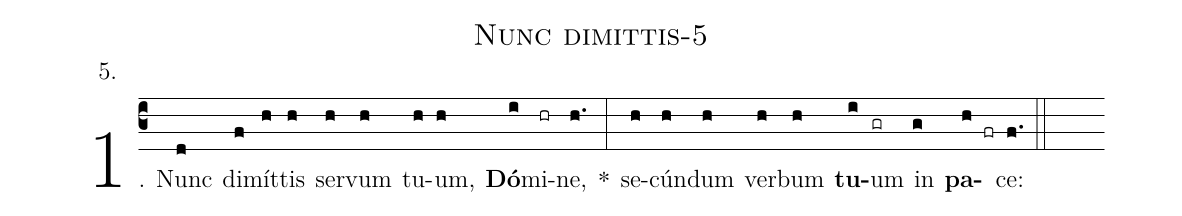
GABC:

name: Nunc dimittis-5;
annotation: 5.;
%%
(c3)1. Nunc(d) di(f)mít(h)tis(h) ser(h)vum(h) tu(h)um,(h) <b>Dó</b>(i)mi(hr)ne,(h.) *(:) se(h)cún(h)dum(h) ver(h)bum(h) <b>tu</b>(i)um(gr) in(g) <b>pa</b>(h fr)ce:(f.) (::)
